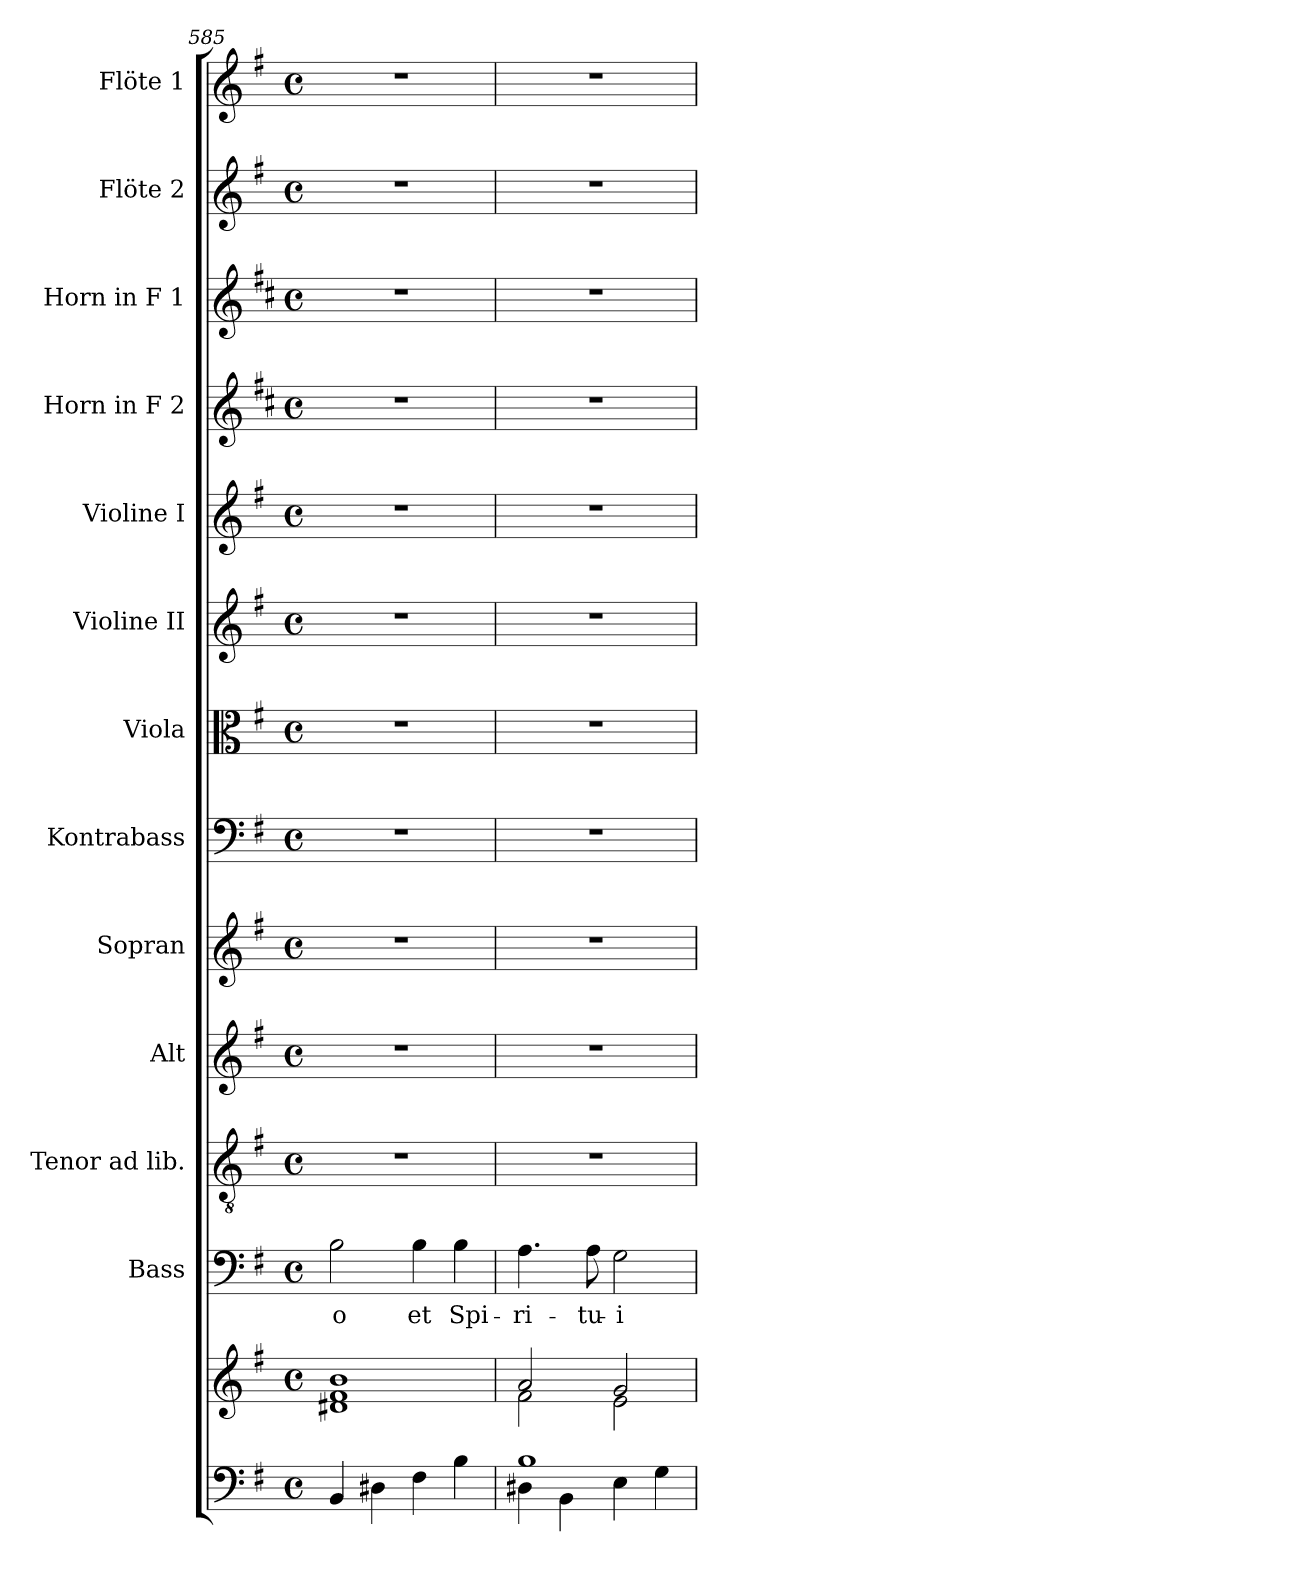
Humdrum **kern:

**kern	**kern	**kern	**text	**kern	**kern	**kern	**kern	**kern	**kern	**kern	**kern	**kern	**kern	**kern
*part13	*part13	*part12	*part12	*part11	*part10	*part9	*part8	*part7	*part6	*part5	*part4	*part3	*part2	*part1
*staff14	*staff13	*staff12	*staff12	*staff11	*staff10	*staff9	*staff8	*staff7	*staff6	*staff5	*staff4	*staff3	*staff2	*staff1
*	*	*I"Bass	*	*I"Tenor ad lib.	*I"Alt	*I"Sopran	*I"Kontrabass	*I"Viola	*I"Violine II	*I"Violine I	*I"Horn in F 2	*I"Horn in F 1	*I"Flöte 2	*I"Flöte 1
*	*	*I'B.	*	*I'T.	*I'A.	*I'S.	*I'Kb.	*I'Vla.	*I'Vl. II	*I'Vl. I	*	*	*I'Fl. 2	*I'Fl. 1
*clefF4	*clefG2	*clefF4	*	*clefGv2	*clefG2	*clefG2	*clefF4	*clefC3	*clefG2	*clefG2	*clefG2	*clefG2	*clefG2	*clefG2
*	*	*	*	*	*	*	*ITrd7c12	*	*	*	*ITrd4c7	*ITrd4c7	*	*
*k[f#]	*k[f#]	*k[f#]	*	*k[f#]	*k[f#]	*k[f#]	*k[f#]	*k[f#]	*k[f#]	*k[f#]	*k[f#]	*k[f#]	*k[f#]	*k[f#]
*G:	*G:	*G:	*	*G:	*G:	*G:	*G:	*G:	*G:	*G:	*G:	*G:	*G:	*G:
*M4/4	*M4/4	*M4/4	*	*M4/4	*M4/4	*M4/4	*M4/4	*M4/4	*M4/4	*M4/4	*M4/4	*M4/4	*M4/4	*M4/4
*met(c)	*met(c)	*met(c)	*	*met(c)	*met(c)	*met(c)	*met(c)	*met(c)	*met(c)	*met(c)	*met(c)	*met(c)	*met(c)	*met(c)
=585	=585	=585	=585	=585	=585	=585	=585	=585	=585	=585	=585	=585	=585	=585
*	*^	*	*	*	*	*	*	*	*	*	*	*	*	*
!	!	!	!	!LO:LY:b	!	!	!	!	!	!	!	!	!	!	!
4BB/	1b	1d#X 1f#	2B\	-o	1r	1r	1r	1r	1r	1r	1r	1r	1r	1r	1r
4D#X\	.	.	.	.	.	.	.	.	.	.	.	.	.	.	.
!	!	!	!	!LO:LY:b	!	!	!	!	!	!	!	!	!	!	!
4F#\	.	.	4B\	et	.	.	.	.	.	.	.	.	.	.	.
!	!	!	!	!LO:LY:b	!	!	!	!	!	!	!	!	!	!	!
4B\	.	.	4B\	Spi-	.	.	.	.	.	.	.	.	.	.	.
!!LO:PB:g=z
=586	=586	=586	=586	=586	=586	=586	=586	=586	=586	=586	=586	=586	=586	=586	=586
*^	*	*	*	*	*	*	*	*	*	*	*	*	*	*	*
!	!	!	!	!	!LO:LY:b	!	!	!	!	!	!	!	!	!	!	!
1B	4D#X\	2a/	2f#\	4.A\	-ri-	1r	1r	1r	1r	1r	1r	1r	1r	1r	1r	1r
.	4BB\	.	.	.	.	.	.	.	.	.	.	.	.	.	.	.
!	!	!	!	!	!LO:LY:b	!	!	!	!	!	!	!	!	!	!	!
.	.	.	.	8A\	-tu-	.	.	.	.	.	.	.	.	.	.	.
!	!	!	!	!	!LO:LY:b	!	!	!	!	!	!	!	!	!	!	!
.	4E\	2g/	2e\	2G\	-i	.	.	.	.	.	.	.	.	.	.	.
.	4G\	.	.	.	.	.	.	.	.	.	.	.	.	.	.	.
*v	*v	*	*	*	*	*	*	*	*	*	*	*	*	*	*	*
*	*v	*v	*	*	*	*	*	*	*	*	*	*	*	*	*
=	=	=	=	=	=	=	=	=	=	=	=	=	=	=
*-	*-	*-	*-	*-	*-	*-	*-	*-	*-	*-	*-	*-	*-	*-
